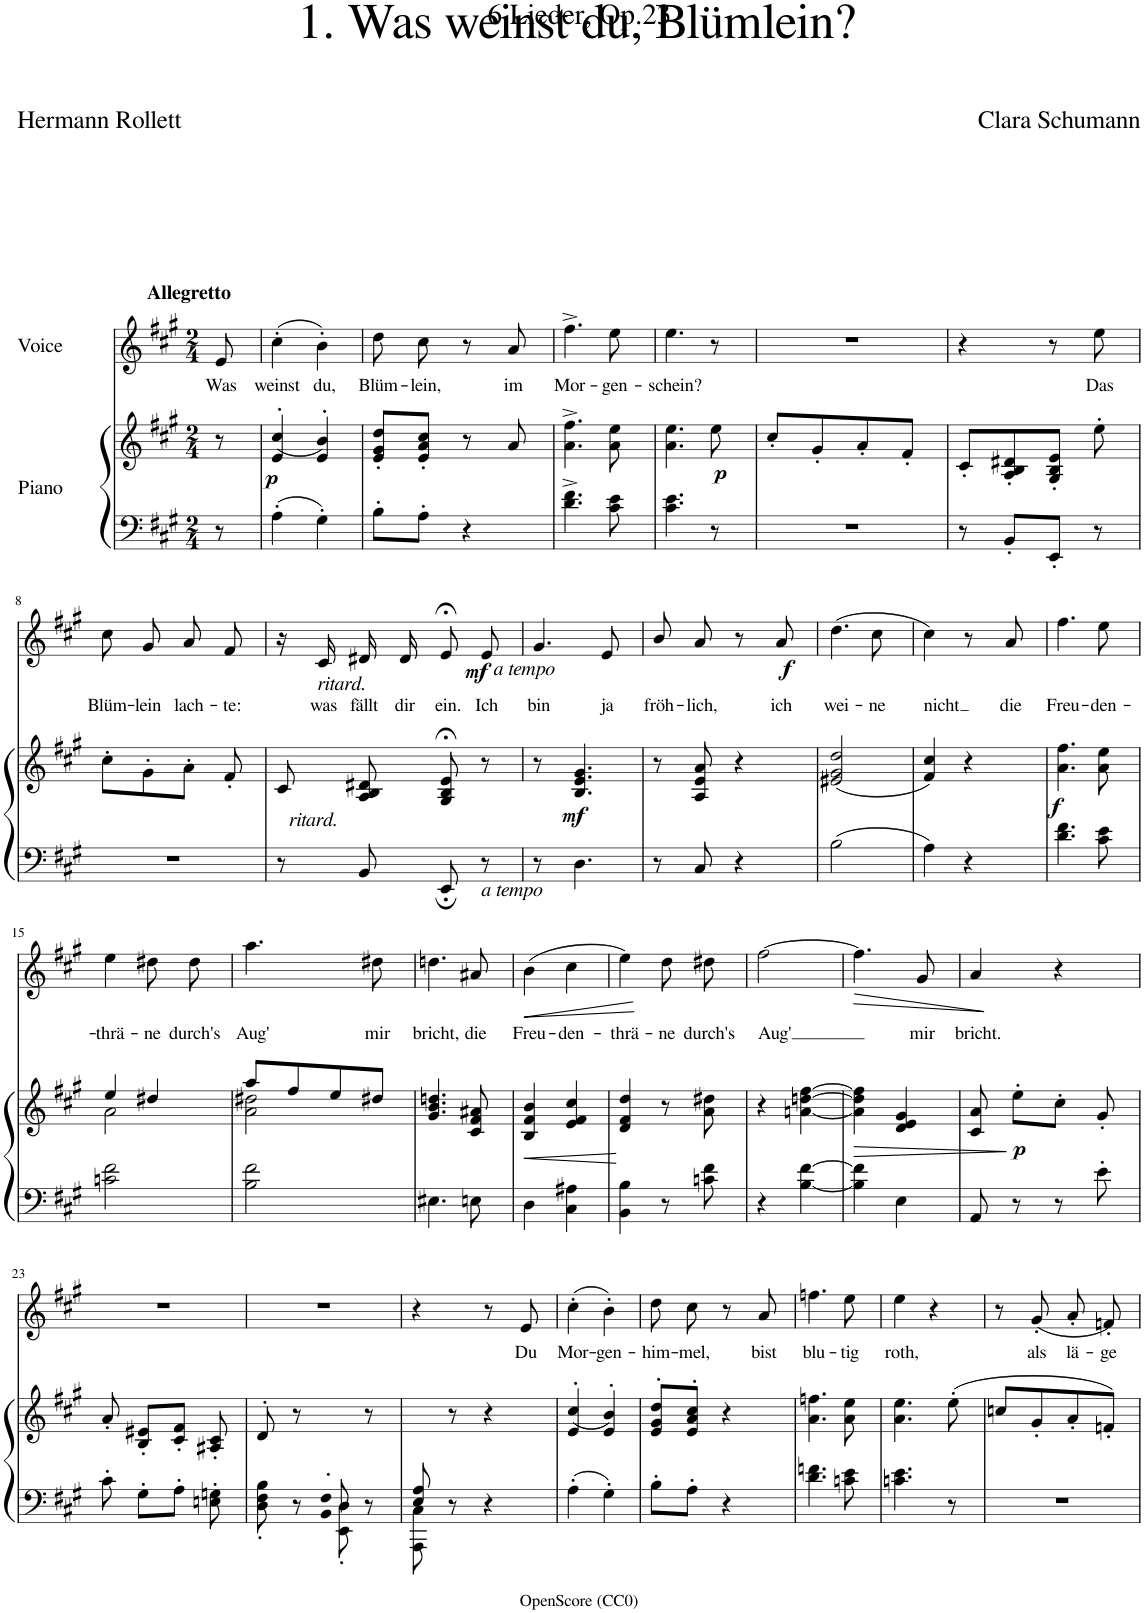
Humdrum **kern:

**kern	**kern	**dynam	**kern	**text	**dynam
*part2	*part2	*part2	*part1	*part1	*part1
*staff3	*staff2	*staff2/3	*staff1	*staff1	*staff1
*I"Piano	*	*	*I"Voice	*	*
*I'Pno	*	*	*	*	*
*clefF4	*clefG2	*	*clefG2	*	*
*k[f#c#g#]	*k[f#c#g#]	*	*k[f#c#g#]	*	*
*M2/4	*M2/4	*	*M2/4	*	*
=1	=1	=1	=1	=1	=1
!	!	!	!LO:TX:a:B:t=Allegretto	!	!
!	!	!	!	!LO:LY:b	!
8r	8r	.	8e/	Was	.
=2	=2	=2	=2	=2	=2
!	!	!LO:DY:b	!	!LO:LY:b	!
4A'\	(4e/'> 4cc#/'>	p	(4cc#'\	weinst	.
!	!	!	!	!LO:LY:b	!
4G#'\	4e/'> 4b/'>)	.	4b'\)	du,	.
=3	=3	=3	=3	=3	=3
!	!	!	!	!LO:LY:b	!
8B'\L	8e/' 8g#/' 8dd/'L	.	8dd\L	Blüm-	.
!	!	!	!	!LO:LY:b	!
8A'\J	8e/' 8a/' 8cc#/'J	.	8cc#\J	-lein,	.
4r	8r	.	8r	.	.
!	!	!	!	!LO:LY:b	!
.	8a/	.	8a/	im	.
=4	=4	=4	=4	=4	=4
!	!	!	!	!LO:LY:b	!
4.d\^ 4.f#\^	4.a\^ 4.ff#\^	.	4.ff#^\	Mor-	.
!	!	!	!	!LO:LY:b	!
8c#\ 8e\	8a\ 8ee\	.	8ee\	-gen-	.
=5	=5	=5	=5	=5	=5
!	!	!	!	!LO:LY:b	!
4.c#\ 4.e\	4.a\ 4.ee\	.	4.ee\	-schein?	.
!	!	!LO:DY:b	!	!	!
8r	8ee\	p	8r	.	.
=6	=6	=6	=6	=6	=6
2r	8cc#'/L	.	2r	.	.
.	8g#'/	.	.	.	.
.	8a'/	.	.	.	.
.	8f#'/J	.	.	.	.
=7	=7	=7	=7	=7	=7
8r	8c#'/L	.	4r	.	.
8BB'/L	8A/' 8B/' 8d#X/'	.	.	.	.
8EE'/J	8G#/' 8B/' 8e/'J	.	8r	.	.
!	!	!	!	!LO:LY:b	!
8r	8ee'\	.	8ee\	Das	.
!!LO:LB:g=z
=8	=8	=8	=8	=8	=8
*k[f#c#g#]	*k[f#c#g#]	*	*k[f#c#g#]	*	*
!	!	!	!	!LO:LY:b	!
2r	8cc#'\L	.	8cc#/L	Blüm-	.
!	!	!	!	!LO:LY:b	!
.	8g#'\	.	8g#/J	-lein	.
!	!	!	!	!LO:LY:b	!
.	8a'\J	.	8a/L	lach-	.
!	!	!	!	!LO:LY:b	!
.	8f#'/	.	8f#/J	-te:	.
=9	=9	=9	=9	=9	=9
!	!LO:TX:b:i:t=ritard.	!	!	!	!
8r	8c#/	.	16r	.	.
!	!	!	!LO:TX:b:i:t=ritard.	!	!
!	!	!	!	!LO:LY:b	!
.	.	.	16c#/LL	was	.
!	!	!	!	!LO:LY:b	!
8BB/	8A/ 8B/ 8d#X/	.	16d#X/	fällt	.
!	!	!	!	!LO:LY:b	!
.	.	.	16d#/JJ	dir	.
!	!	!	!	!LO:LY:b	!
8EE;/	8G#/;< 8B/;< 8e/;<	.	8e;</L	ein.	.
!	!	!	!LO:TX:b:i:t=a tempo	!	!
!LO:TX:b:i:t=a tempo	!	!	!	!	!
!	!	!	!	!LO:LY:b	!LO:DY:b
8r	8r	.	8e/J	Ich	mf
=10	=10	=10	=10	=10	=10
!	!	!	!	!LO:LY:b	!
8r	8r	.	4.g#/	bin	.
!	!	!LO:DY:b	!	!	!
4.D\	4.B/ 4.e/ 4.g#/	mf	.	.	.
!	!	!	!	!LO:LY:b	!
.	.	.	8e/	ja	.
=11	=11	=11	=11	=11	=11
!	!	!	!	!LO:LY:b	!
8r	8r	.	8b/L	fröh-	.
!	!	!	!	!LO:LY:b	!
8C#/	8A/ 8e/ 8a/	.	8a/J	-lich,	.
4r	4r	.	8r	.	.
!	!	!	!	!LO:LY:b	!LO:DY:b
.	.	.	8a/	ich	f
=12	=12	=12	=12	=12	=12
!	!	!	!	!LO:LY:b	!
2B\	(2e#X/ 2g#/ 2dd/	.	(4.dd\	wei-	.
!	!	!	!	!LO:LY:b	!
.	.	.	8cc#\	-ne	.
=13	=13	=13	=13	=13	=13
!	!	!	!	!LO:LY:b	!
4A\	4f#/ 4cc#/)	.	4cc#\)	nicht	.
4r	4r	.	8r	.	.
!	!	!	!	!LO:LY:b	!
.	.	.	8a/	die	.
=14	=14	=14	=14	=14	=14
!	!	!LO:DY:b	!	!LO:LY:b	!
4.d\ 4.f#\	4.a\ 4.ff#\	f	4.ff#\	Freu-	.
!	!	!	!	!LO:LY:b	!
8c#\ 8e\	8a\ 8ee\	.	8ee\	-den-	.
!!LO:LB:g=z
=15	=15	=15	=15	=15	=15
*	*^	*	*	*	*
!	!	!	!	!	!LO:LY:b	!
2cn\ 2f#\	4ee/	2a\	.	4ee\	thrä-	.
!	!	!	!	!	!LO:LY:b	!
.	4dd#X/	.	.	8dd#X\L	-ne	.
!	!	!	!	!	!LO:LY:b	!
.	.	.	.	8dd#\J	durch's	.
=16	=16	=16	=16	=16	=16	=16
!	!	!	!	!	!LO:LY:b	!
2B\ 2f#\	8aa/L	2a\ 2dd#X\	.	4.aa\	Aug'	.
.	8ff#/	.	.	.	.	.
.	8ee/	.	.	.	.	.
!	!	!	!	!	!LO:LY:b	!
.	8dd#X/J	.	.	8dd#X\	mir	.
*	*v	*v	*	*	*	*
=17	=17	=17	=17	=17	=17
!	!	!	!	!LO:LY:b	!
4.E#X\	4.g#/ 4.b/ 4.ddn/	.	4.ddn\	bricht,	.
!	!	!	!	!LO:LY:b	!
8En\	8c#/ 8f#/ 8a#X/	.	8a#X/	die	.
=18	=18	=18	=18	=18	=18
!	!	!LO:HP:b	!	!LO:LY:b	!LO:HP:b
4D\	4B/ 4f#/ 4b/	<	(4b\	Freu-	<
!	!	!	!	!LO:LY:b	!
4C#\ 4A#X\	4e/ 4f#/ 4cc#/	.	4cc#\	-den-	.
.	.	.	.	.	[
=19	=19	=19	=19	=19	=19
!	!	!	!	!LO:LY:b	!
4BB\ 4B\	4d/ 4f#/ 4dd/	.	4ee\)	-thrä-	.
!	!	!	!	!LO:LY:b	!
8r	8r	[	8dd\L	-ne	.
!	!	!	!	!LO:LY:b	!
8cn\ 8f#\	8a\ 8dd#X\	.	8dd#X\J	durch's	.
=20	=20	=20	=20	=20	=20
!	!	!	!	!LO:LY:b	!
4r	4r	.	[2ff#\	Aug'	.
[4B\ [4f#\	[4an\ [4ddn\ [4ff#\	.	.	.	.
=21	=21	=21	=21	=21	=21
!	!	!LO:HP:b	!	!	!LO:HP:b
4B\] 4f#\]	4a\] 4dd\] 4ff#\]	>	4.ff#\]	.	>
4E\	4d/ 4e/ 4g#/	.	.	.	.
!	!	!	!	!LO:LY:b	!
.	.	.	8g#/	mir	.
=22	=22	=22	=22	=22	=22
!	!	!	!	!LO:LY:b	!
8AA/	8c#/ 8a/	.	4a/	bricht.	.
!	!	!LO:DY:n=1:b	!	!	!
8r	8ee'\L	] p	.	.	.
8r	8cc#'\J	.	4r	.	]
8e'\	8g#'/	.	.	.	.
!!LO:LB:g=z
=23	=23	=23	=23	=23	=23
8c#'\	8a'/	.	2r	.	.
8G#'\L	8B/' 8e#X/'L	.	.	.	.
8A'\J	8c#/' 8f#/'J	.	.	.	.
8En\' 8Gn\'	8A#X/' 8c#/'	.	.	.	.
=24	=24	=24	=24	=24	=24
*^	*	*	*	*	*
*	*^	*	*	*	*	*
4ryy	8B\	8D\'< 8F#\'<	8d'/	.	2r	.	.
.	4.ryy	8r	8r	.	.	.	.
8E/'> 8G#/'>	.	8EE\'< 8D\'<	8ryy	.	.	.	.
8ryy	.	8r	8r	.	.	.	.
*	*v	*v	*	*	*	*	*
=25	=25	=25	=25	=25	=25	=25
8E/ 8A/	8AAA\ 8C#\	8ryy	.	4r	.	.
4.ryy	8r	8r	.	.	.	.
.	4r	4r	.	8r	.	.
!	!	!	!	!	!LO:LY:b	!
.	.	.	.	8e/	Du	.
*v	*v	*	*	*	*	*
=26	=26	=26	=26	=26	=26
!	!	!	!	!LO:LY:b	!
4A'\	(4e/'> 4cc#/'>	.	(4cc#'\	Mor-	.
!	!	!	!	!LO:LY:b	!
4G#'\	4e/'> 4b/'>)	.	4b'\)	-gen-	.
=27	=27	=27	=27	=27	=27
!	!	!	!	!LO:LY:b	!
8B'\L	8e/'> 8g#/'> 8dd/'>L	.	8dd\L	-him-	.
!	!	!	!	!LO:LY:b	!
8A'\J	8e/'> 8a/'> 8cc#/'>J	.	8cc#\J	-mel,	.
4r	4r	.	8r	.	.
!	!	!	!	!LO:LY:b	!
.	.	.	8a/	bist	.
=28	=28	=28	=28	=28	=28
!	!	!	!	!LO:LY:b	!
4.d\ 4.fn\	4.a\ 4.ffn\	.	4.ffn\	blu-	.
!	!	!	!	!LO:LY:b	!
8cn\ 8e\	8a\ 8ee\	.	8ee\	-tig	.
=29	=29	=29	=29	=29	=29
!	!	!	!	!LO:LY:b	!
4.cn\ 4.e\	4.a\ 4.ee\	.	4ee\	roth,	.
.	.	.	4r	.	.
8r	(8ee'\	.	.	.	.
=30	=30	=30	=30	=30	=30
2r	8ccn/L	.	8r	.	.
!	!	!	!	!LO:LY:b	!
.	8g#'/	.	(8g#'/	als	.
!	!	!	!	!LO:LY:b	!
.	8a'/	.	8a'/L	lä-	.
!	!	!	!	!LO:LY:b	!
.	8fn'/J)	.	8fn'/J)	-ge	.
=	=	=	=	=	=
*-	*-	*-	*-	*-	*-
